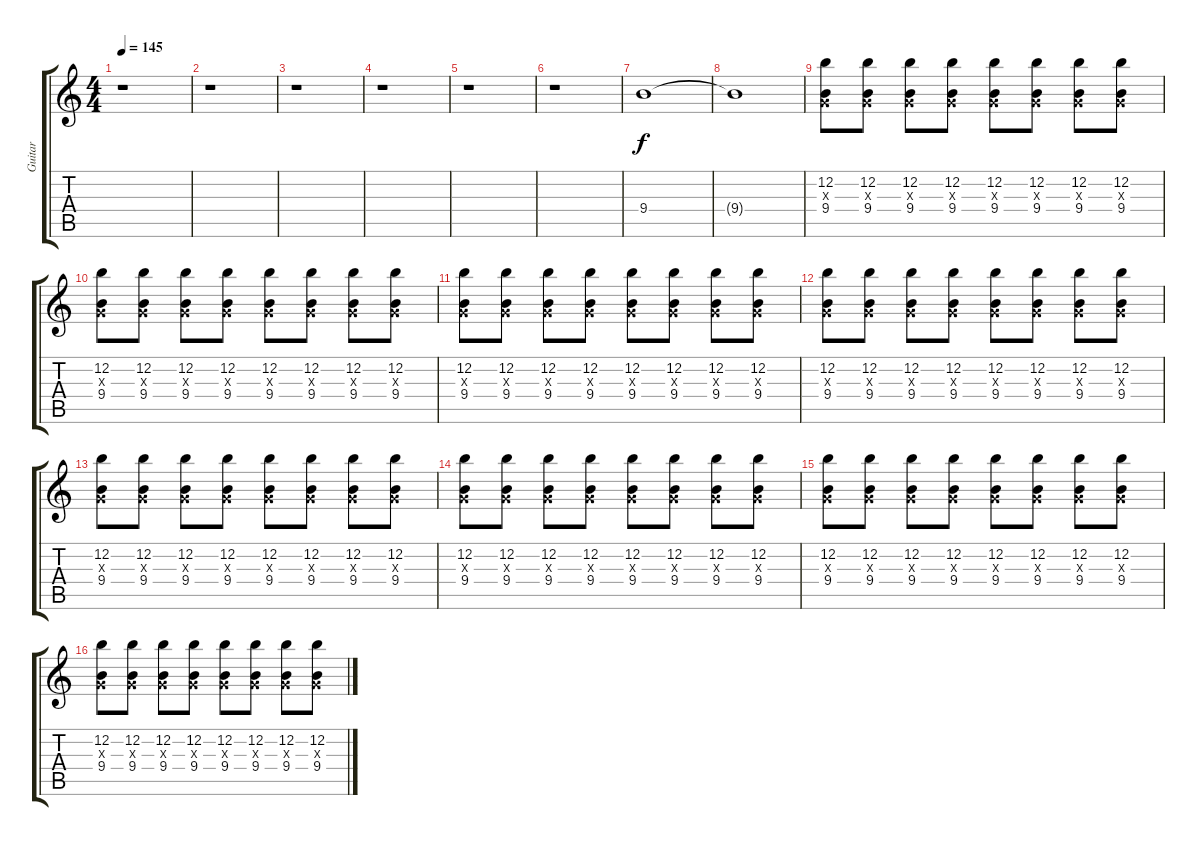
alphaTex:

\track ("Guitar" "Guitar") {instrument overdrivenguitar}
\staff {score tabs}
\tuning (E4 B3 G3 D3 A2 E2) {hide}
\ts (4 4)
\tempo 145
\clef g2
\ks c
r.1{dy f} |
r.1 |
r.1 |
r.1 |
r.1 |
r.1 |
9.4.1 |
9.4{t}.1 |
(12.2 0.3{x} 9.4).8 (12.2 0.3{x} 9.4).8 (12.2 0.3{x} 9.4).8 (12.2 0.3{x} 9.4).8 (12.2 0.3{x} 9.4).8 (12.2 0.3{x} 9.4).8 (12.2 0.3{x} 9.4).8 (12.2 0.3{x} 9.4).8 |
(12.2 0.3{x} 9.4).8 (12.2 0.3{x} 9.4).8 (12.2 0.3{x} 9.4).8 (12.2 0.3{x} 9.4).8 (12.2 0.3{x} 9.4).8 (12.2 0.3{x} 9.4).8 (12.2 0.3{x} 9.4).8 (12.2 0.3{x} 9.4).8 |
(12.2 0.3{x} 9.4).8 (12.2 0.3{x} 9.4).8 (12.2 0.3{x} 9.4).8 (12.2 0.3{x} 9.4).8 (12.2 0.3{x} 9.4).8 (12.2 0.3{x} 9.4).8 (12.2 0.3{x} 9.4).8 (12.2 0.3{x} 9.4).8 |
(12.2 0.3{x} 9.4).8 (12.2 0.3{x} 9.4).8 (12.2 0.3{x} 9.4).8 (12.2 0.3{x} 9.4).8 (12.2 0.3{x} 9.4).8 (12.2 0.3{x} 9.4).8 (12.2 0.3{x} 9.4).8 (12.2 0.3{x} 9.4).8 |
(12.2 0.3{x} 9.4).8 (12.2 0.3{x} 9.4).8 (12.2 0.3{x} 9.4).8 (12.2 0.3{x} 9.4).8 (12.2 0.3{x} 9.4).8 (12.2 0.3{x} 9.4).8 (12.2 0.3{x} 9.4).8 (12.2 0.3{x} 9.4).8 |
(12.2 0.3{x} 9.4).8 (12.2 0.3{x} 9.4).8 (12.2 0.3{x} 9.4).8 (12.2 0.3{x} 9.4).8 (12.2 0.3{x} 9.4).8 (12.2 0.3{x} 9.4).8 (12.2 0.3{x} 9.4).8 (12.2 0.3{x} 9.4).8 |
(12.2 0.3{x} 9.4).8 (12.2 0.3{x} 9.4).8 (12.2 0.3{x} 9.4).8 (12.2 0.3{x} 9.4).8 (12.2 0.3{x} 9.4).8 (12.2 0.3{x} 9.4).8 (12.2 0.3{x} 9.4).8 (12.2 0.3{x} 9.4).8 |
(12.2 0.3{x} 9.4).8 (12.2 0.3{x} 9.4).8 (12.2 0.3{x} 9.4).8 (12.2 0.3{x} 9.4).8 (12.2 0.3{x} 9.4).8 (12.2 0.3{x} 9.4).8 (12.2 0.3{x} 9.4).8 (12.2 0.3{x} 9.4).8
